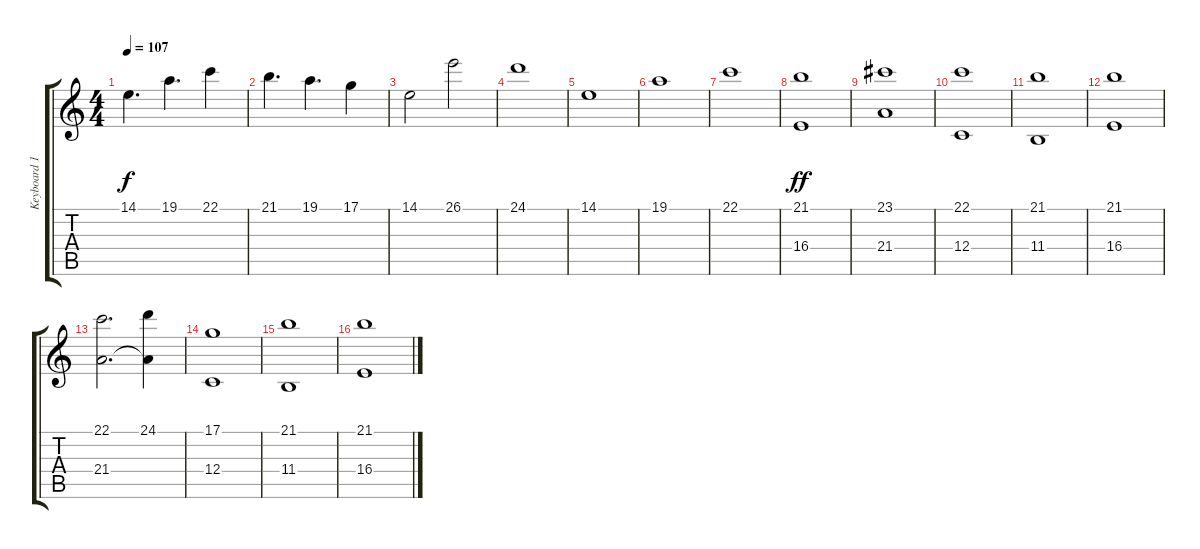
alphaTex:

\track ("Keyboard 1" "Keyboard 1") {instrument stringensemble1}
\staff {score tabs}
\tuning (D4 A3 F3 C3 G2 C2) {hide}
\ts (4 4)
\tempo 107
\clef g2
\ks c
14.1.4{d dy f} 19.1.4{d} 22.1.4 |
21.1.4{d} 19.1.4{d} 17.1.4 |
14.1.2 26.1.2 |
24.1.1 |
14.1.1 |
19.1.1 |
22.1.1 |
(21.1 16.4).1{dy ff} |
(23.1 21.4).1 |
(22.1 12.4).1 |
(21.1 11.4).1 |
(21.1 16.4).1 |
(22.1 21.4).2{d} (24.1 21.4{t}).4 |
(17.1 12.4).1 |
(21.1 11.4).1 |
(21.1 16.4).1
